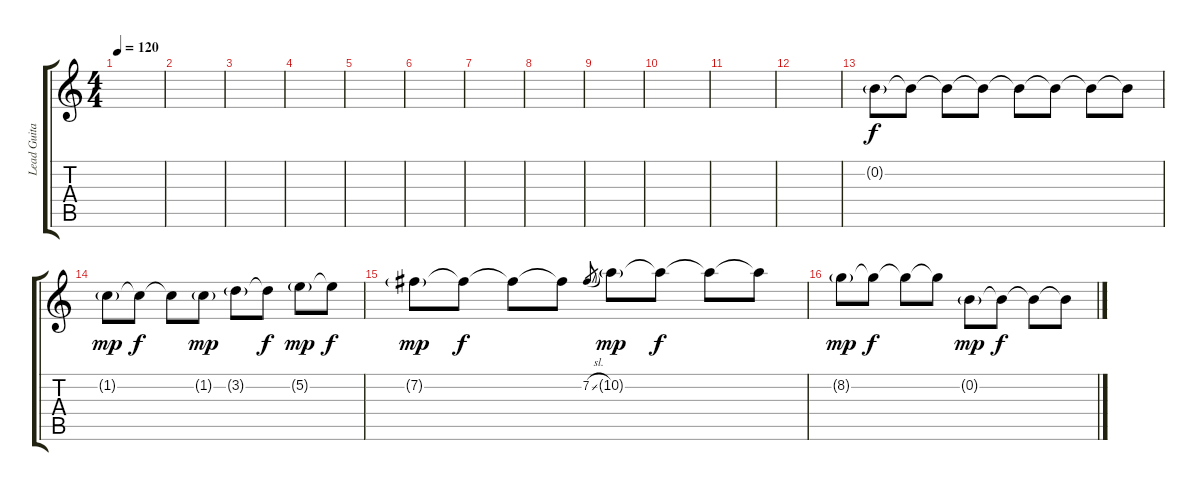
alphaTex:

\track ("Lead Guitar" "Lead Guita") {instrument distortionguitar}
\staff {score tabs}
\tuning (E4 B3 G3 D3 A2 E2) {hide}
\ts (4 4)
\tempo 120
\clef g2
\ks c
|
|
|
|
|
|
|
|
|
|
|
|
0.2{g}.8 0.2{t}.8{dy f} 0.2{t}.8 0.2{t}.8 0.2{t}.8 0.2{t}.8 0.2{t}.8 0.2{t}.8 |
1.2{g}.8{dy mp} 1.2{t}.8{dy f} 1.2{t}.8 1.2{g}.8{dy mp} 3.2{g}.8 3.2{t}.8{dy f} 5.2{g}.8{dy mp} 5.2{t}.8{dy f} |
7.2{g}.8{dy mp} 7.2{t}.8{dy f} 7.2{t}.8 7.2{t}.8 7.2{sl}.8{gr} 10.2{g}.8{dy mp} 10.2{t}.8{dy f} 10.2{t}.8 10.2{t}.8 |
8.2{g}.8{dy mp} 8.2{t}.8{dy f} 8.2{t}.8 8.2{t}.8 0.2{g}.8{dy mp} 0.2{t}.8{dy f} 0.2{t}.8 0.2{t}.8
